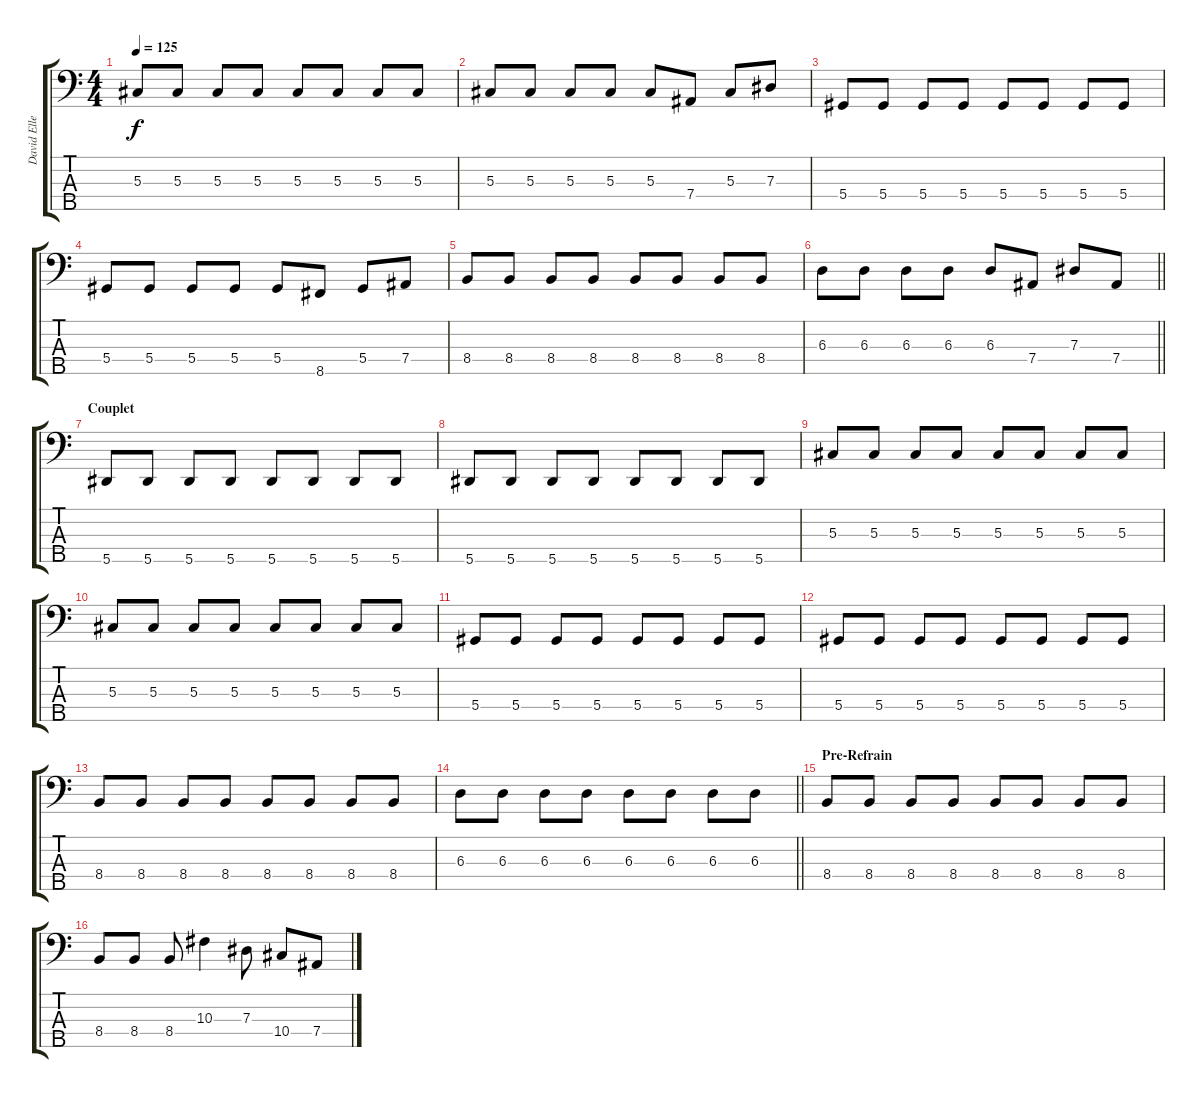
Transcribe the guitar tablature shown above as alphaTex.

\track ("David Ellefson" "David Elle") {instrument electricbasspick}
\staff {score tabs}
\tuning (Gb2 Db2 Ab1 Eb1 Bb0) {hide}
\ts (4 4)
\tempo 125
\clef f4
\ks c
5.3.8{dy f} 5.3.8 5.3.8 5.3.8 5.3.8 5.3.8 5.3.8 5.3.8 |
5.3.8 5.3.8 5.3.8 5.3.8 5.3.8 7.4.8 5.3.8 7.3.8 |
5.4.8 5.4.8 5.4.8 5.4.8 5.4.8 5.4.8 5.4.8 5.4.8 |
5.4.8 5.4.8 5.4.8 5.4.8 5.4.8 8.5.8 5.4.8 7.4.8 |
8.4.8 8.4.8 8.4.8 8.4.8 8.4.8 8.4.8 8.4.8 8.4.8 |
\barLineRight lightlight
6.3.8 6.3.8 6.3.8 6.3.8 6.3.8 7.4.8 7.3.8 7.4.8 |
\section ("" "Couplet")
5.5.8 5.5.8 5.5.8 5.5.8 5.5.8 5.5.8 5.5.8 5.5.8 |
5.5.8 5.5.8 5.5.8 5.5.8 5.5.8 5.5.8 5.5.8 5.5.8 |
5.3.8 5.3.8 5.3.8 5.3.8 5.3.8 5.3.8 5.3.8 5.3.8 |
5.3.8 5.3.8 5.3.8 5.3.8 5.3.8 5.3.8 5.3.8 5.3.8 |
5.4.8 5.4.8 5.4.8 5.4.8 5.4.8 5.4.8 5.4.8 5.4.8 |
5.4.8 5.4.8 5.4.8 5.4.8 5.4.8 5.4.8 5.4.8 5.4.8 |
8.4.8 8.4.8 8.4.8 8.4.8 8.4.8 8.4.8 8.4.8 8.4.8 |
\barLineRight lightlight
6.3.8 6.3.8 6.3.8 6.3.8 6.3.8 6.3.8 6.3.8 6.3.8 |
\section ("" "Pre-Refrain")
8.4.8 8.4.8 8.4.8 8.4.8 8.4.8 8.4.8 8.4.8 8.4.8 |
8.4.8 8.4.8 8.4.8 10.3.4 7.3.8 10.4.8 7.4.8
